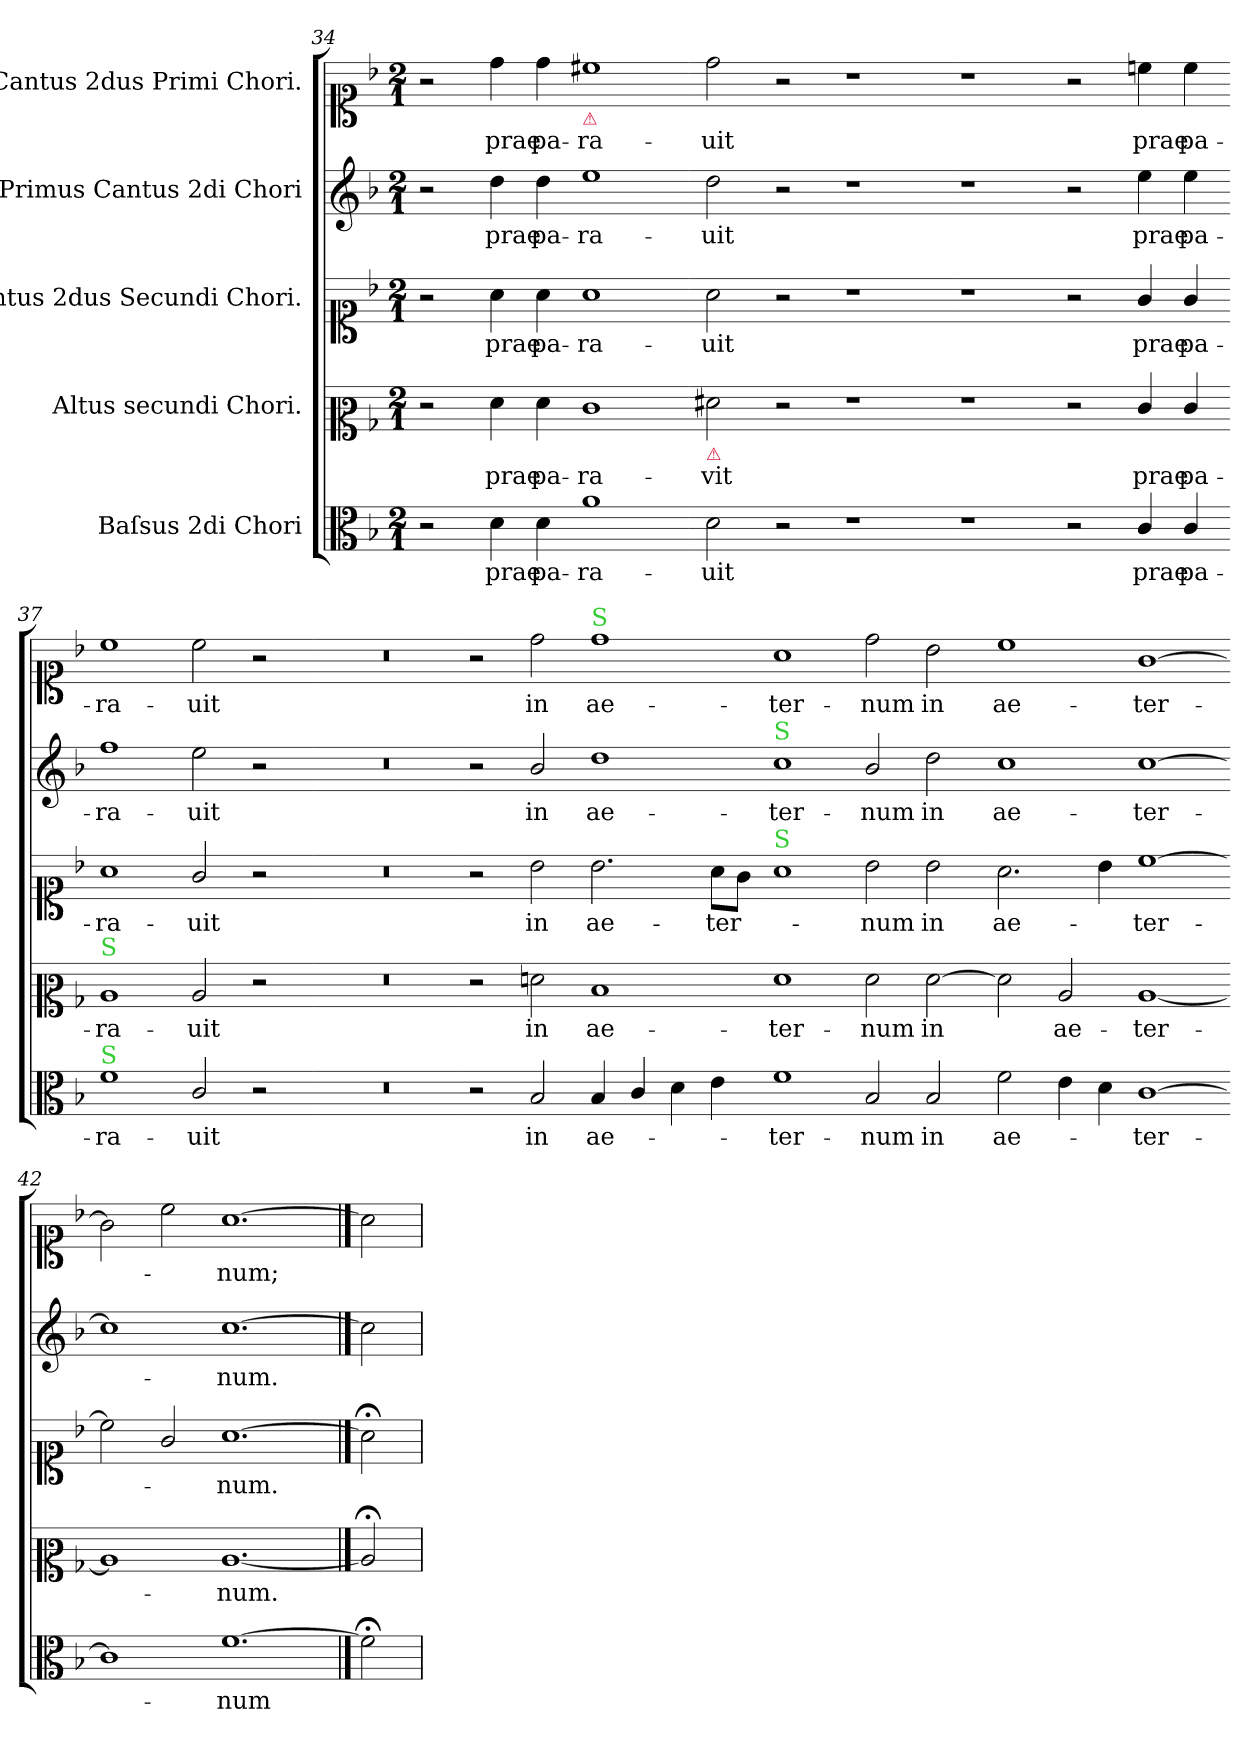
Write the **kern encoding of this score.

**kern	**text	**kern	**text	**kern	**text	**kern	**text	**kern	**text
*part5	*part5	*part4	*part4	*part3	*part3	*part2	*part2	*part1	*part1
*staff5	*staff5	*staff4	*staff4	*staff3	*staff3	*staff2	*staff2	*staff1	*staff1
*I"Baſsus 2di Chori	*	*I"Altus secundi Chori.	*	*I"Cantus 2dus Secundi Chori.	*	*I"Primus Cantus 2di Chori	*	*I"Cantus 2dus Primi Chori.	*
*clefC3	*	*clefC2	*	*clefC1	*	*clefG2	*	*clefC1	*
*k[b-]	*	*k[b-]	*	*k[b-]	*	*k[b-]	*	*k[b-]	*
*F:	*	*F:	*	*F:	*	*F:	*	*F:	*
*M2/1	*	*M2/1	*	*M2/1	*	*M2/1	*	*M2/1	*
=34	=34	=34	=34	=34	=34	=34	=34	=34	=34
2r	.	2r	.	2r	.	2r	.	2r	.
4d\	prae-	4f\	prae-	4a\	prae-	4dd\	prae-	4dd\	prae-
4d\	-pa-	4f\	-pa-	4a\	-pa-	4dd\	-pa-	4dd\	-pa-
!	!	!	!	!	!	!	!	!LO:TX:b:color=crimson:t=⚠	!
1a	-ra-	1e	-ra-	1a	-ra-	1ee	-ra-	1cc#X	-ra-
=35-	=35-	=35-	=35-	=35-	=35-	=35-	=35-	=35-	=35-
!	!	!LO:TX:b:color=crimson:t=⚠	!	!	!	!	!	!	!
2d\	-uit	2f#X\	-vit	2a\	-uit	2dd\	-uit	2dd\	-uit
2r	.	2r	.	2r	.	2r	.	2r	.
1r	.	1r	.	1r	.	1r	.	1r	.
=36-	=36-	=36-	=36-	=36-	=36-	=36-	=36-	=36-	=36-
1r	.	1r	.	1r	.	1r	.	1r	.
2r	.	2r	.	2r	.	2r	.	2r	.
4c/	prae-	4e/	prae-	4g/	prae-	4ee\	prae-	4ccn\	prae-
4c/	-pa-	4e/	-pa-	4g/	-pa-	4ee\	-pa-	4cc\	-pa-
=37-	=37-	=37-	=37-	=37-	=37-	=37-	=37-	=37-	=37-
!	!	!LO:TX:a:color=limegreen:t=S	!	!	!	!	!	!	!
!LO:TX:a:color=limegreen:t=S	!	!	!	!	!	!	!	!	!
1f	-ra-	1c	-ra-	1a	-ra-	1ff	-ra-	1cc	-ra-
2c/	-uit	2c/	-uit	2g/	-uit	2ee\	-uit	2cc\	-uit
2r	.	2r	.	2r	.	2r	.	2r	.
=38-	=38-	=38-	=38-	=38-	=38-	=38-	=38-	=38-	=38-
0r	.	0r	.	0r	.	0r	.	0r	.
=39-	=39-	=39-	=39-	=39-	=39-	=39-	=39-	=39-	=39-
2r	.	2r	.	2r	.	2r	.	2r	.
2B-/	in	2fn\	in	2b-\	in	2b-/	in	2dd\	in
!	!	!	!	!	!	!	!	!LO:TX:a:color=limegreen:t=S	!
4B-/	ae-	1d	ae-	2.b-\	ae-	1dd	ae-	1dd	ae-
4c/	.	.	.	.	.	.	.	.	.
4d\	.	.	.	.	.	.	.	.	.
4e\	.	.	.	8a\L	-ter-	.	.	.	.
.	.	.	.	8g\J	.	.	.	.	.
=40-	=40-	=40-	=40-	=40-	=40-	=40-	=40-	=40-	=40-
!	!	!	!	!	!	!LO:TX:a:color=limegreen:t=S	!	!	!
!	!	!	!	!LO:TX:a:color=limegreen:t=S	!	!	!	!	!
1f	-ter-	1f	-ter-	1a	.	1cc	-ter-	1a	-ter-
2B-/	-num	2f\	-num	2b-\	-num	2b-/	-num	2dd\	-num
!	!LO:LY:i	!	!	!	!	!	!	!	!
2B-/	in	[2f\	in	2b-\	in	2dd\	in	2b-\	in
=41-	=41-	=41-	=41-	=41-	=41-	=41-	=41-	=41-	=41-
!	!LO:LY:i	!	!	!	!	!	!	!	!
2f\	ae-	2f\]	.	2.a\	ae-	1cc	ae-	1cc	ae-
4e\	.	2c/	ae-	.	.	.	.	.	.
4d\	.	.	.	4b-\	.	.	.	.	.
!	!LO:LY:i	!	!	!	!	!	!	!	!
[1c	-ter-	[1c	-ter-	[1cc	-ter-	[1cc	-ter-	[1g	-ter-
=42-	=42-	=42-	=42-	=42-	=42-	=42-	=42-	=42-	=42-
1c]	.	1c]	.	2cc]	.	1cc]	.	2g]	.
.	.	.	.	2g/	.	.	.	2cc\	.
!	!LO:LY:i	!	!	!	!	!	!	!	!
[1.f	-num	[1.c	-num.	[1.a	-num.	[1.cc	-num.	[1.a	-num;
==43	==43	==43	==43	==43	==43	==43	==43	==43	==43
2f;<;]	.	2c;<]	.	2a;<;]	.	2cc]	.	2a]	.
=	=	=	=	=	=	=	=	=	=
*-	*-	*-	*-	*-	*-	*-	*-	*-	*-
